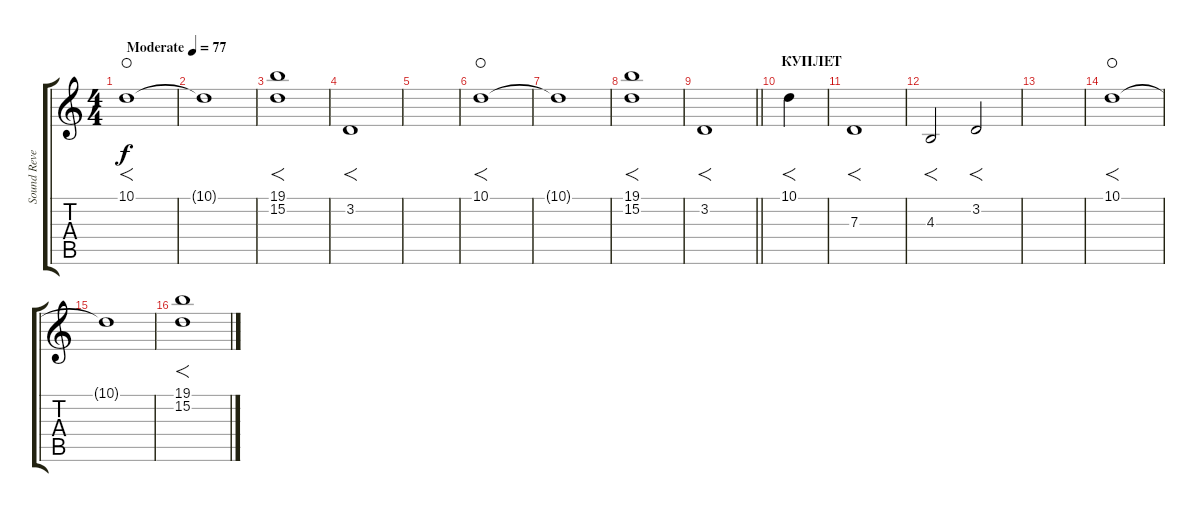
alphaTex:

\track ("Sound Revers FX" "Sound Reve") {instrument altosax}
\staff {score tabs}
\tuning (E4 B3 G3 D3 A2 E2) {hide}
\ts (4 4)
\tempo (77 "Moderate")
\clef g2
\ks c
10.1.1{f dy f instrument altosax waho} |
10.1{t}.1 |
(19.1 15.2).1{f} |
3.2.1{f} |
|
10.1.1{f waho} |
10.1{t}.1 |
(19.1 15.2).1{f} |
\barLineRight lightlight
3.2.1{f} |
\section ("" "КУПЛЕТ")
10.1.4{f} |
7.3.1{f} |
4.3.2{f} 3.2.2{f} |
|
10.1.1{f waho} |
10.1{t}.1 |
(19.1 15.2).1{f}
